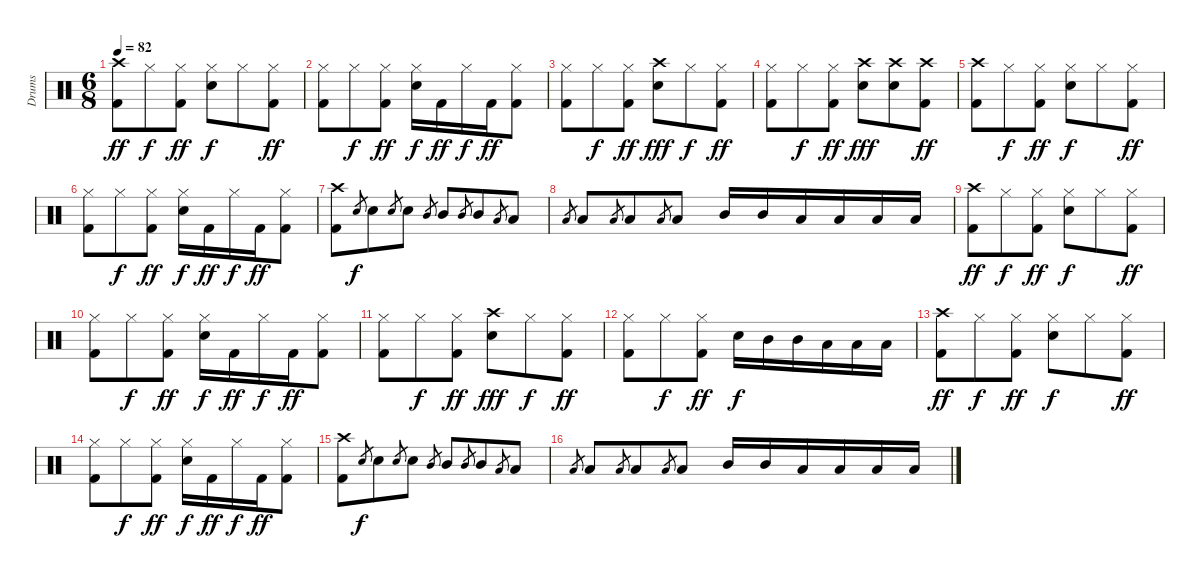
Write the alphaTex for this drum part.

\track ("Drums" "Drums") {instrument percussion}
\staff {score}
\articulation defaults
\ts (6 8)
\tempo 82
\clef neutral
\ks c
("Crash high (hit)" "Kick (hit) 2").8{dy ff} "Hi-Hat (closed)".8{dy f} ("Hi-Hat (closed)" "Kick (hit) 2").8{dy ff} ("Hi-Hat (closed)" "Snare (hit) 2").8{dy f} "Hi-Hat (closed)".8 ("Hi-Hat (closed)" "Kick (hit) 2").8{dy ff} |
("Hi-Hat (closed)" "Kick (hit) 2").8 "Hi-Hat (closed)".8{dy f} ("Hi-Hat (closed)" "Kick (hit) 2").8{dy ff} ("Hi-Hat (closed)" "Snare (hit) 2").16{dy f} "Kick (hit) 2".16{dy ff} "Hi-Hat (closed)".16{dy f} "Kick (hit) 2".16{dy ff} ("Hi-Hat (closed)" "Kick (hit) 2").8 |
("Hi-Hat (closed)" "Kick (hit) 2").8 "Hi-Hat (closed)".8{dy f} ("Hi-Hat (closed)" "Kick (hit) 2").8{dy ff} ("Crash high (hit)" "Snare (hit) 2").8{dy fff} "Hi-Hat (closed)".8{dy f} ("Hi-Hat (closed)" "Kick (hit) 2").8{dy ff} |
("Hi-Hat (closed)" "Kick (hit) 2").8 "Hi-Hat (closed)".8{dy f} ("Hi-Hat (closed)" "Kick (hit) 2").8{dy ff} ("Crash high (hit)" "Snare (hit) 2").8{dy fff} ("Crash high (hit)" "Snare (hit) 2").8 ("Crash high (hit)" "Kick (hit) 2").8{dy ff} |
("Crash high (hit)" "Kick (hit) 2").8 "Hi-Hat (closed)".8{dy f} ("Hi-Hat (closed)" "Kick (hit) 2").8{dy ff} ("Hi-Hat (closed)" "Snare (hit) 2").8{dy f} "Hi-Hat (closed)".8 ("Hi-Hat (closed)" "Kick (hit) 2").8{dy ff} |
("Hi-Hat (closed)" "Kick (hit) 2").8 "Hi-Hat (closed)".8{dy f} ("Hi-Hat (closed)" "Kick (hit) 2").8{dy ff} ("Hi-Hat (closed)" "Snare (hit) 2").16{dy f} "Kick (hit) 2".16{dy ff} "Hi-Hat (closed)".16{dy f} "Kick (hit) 2".16{dy ff} ("Hi-Hat (closed)" "Kick (hit) 2").8 |
("Crash high (hit)" "Kick (hit) 2").8 "Snare (hit) 2".8{gr dy f} "Snare (hit) 2".8 "Snare (hit) 2".8{gr} "Snare (hit) 2".8 "Mid Tom (hit)".8{gr} "Mid Tom (hit)".8 "Mid Tom (hit)".8{gr} "Mid Tom (hit)".8 "Low Tom (hit)".8{gr} "Low Tom (hit)".8 |
"Low Tom (hit)".8{gr} "Low Tom (hit)".8 "Low Tom (hit)".8{gr} "Low Tom (hit)".8 "Low Floor Tom (hit)".8{gr} "Low Floor Tom (hit)".8 "Mid Tom (hit)".16 "Mid Tom (hit)".16 "Low Tom (hit)".16 "Low Tom (hit)".16 "Low Floor Tom (hit)".16 "Low Floor Tom (hit)".16 |
("Crash high (hit)" "Kick (hit) 2").8{dy ff} "Hi-Hat (closed)".8{dy f} ("Hi-Hat (closed)" "Kick (hit) 2").8{dy ff} ("Hi-Hat (closed)" "Snare (hit) 2").8{dy f} "Hi-Hat (closed)".8 ("Hi-Hat (closed)" "Kick (hit) 2").8{dy ff} |
("Hi-Hat (closed)" "Kick (hit) 2").8 "Hi-Hat (closed)".8{dy f} ("Hi-Hat (closed)" "Kick (hit) 2").8{dy ff} ("Hi-Hat (closed)" "Snare (hit) 2").16{dy f} "Kick (hit) 2".16{dy ff} "Hi-Hat (closed)".16{dy f} "Kick (hit) 2".16{dy ff} ("Hi-Hat (closed)" "Kick (hit) 2").8 |
("Hi-Hat (closed)" "Kick (hit) 2").8 "Hi-Hat (closed)".8{dy f} ("Hi-Hat (closed)" "Kick (hit) 2").8{dy ff} ("Crash high (hit)" "Snare (hit) 2").8{dy fff} "Hi-Hat (closed)".8{dy f} ("Hi-Hat (closed)" "Kick (hit) 2").8{dy ff} |
("Hi-Hat (closed)" "Kick (hit) 2").8 "Hi-Hat (closed)".8{dy f} ("Hi-Hat (closed)" "Kick (hit) 2").8{dy ff} "Snare (hit) 2".16{dy f} "Mid Tom (hit)".16 "Mid Tom (hit)".16 "Low Tom (hit)".16 "Low Tom (hit)".16 "Low Floor Tom (hit)".16 |
("Crash high (hit)" "Kick (hit) 2").8{dy ff} "Hi-Hat (closed)".8{dy f} ("Hi-Hat (closed)" "Kick (hit) 2").8{dy ff} ("Hi-Hat (closed)" "Snare (hit) 2").8{dy f} "Hi-Hat (closed)".8 ("Hi-Hat (closed)" "Kick (hit) 2").8{dy ff} |
("Hi-Hat (closed)" "Kick (hit) 2").8 "Hi-Hat (closed)".8{dy f} ("Hi-Hat (closed)" "Kick (hit) 2").8{dy ff} ("Hi-Hat (closed)" "Snare (hit) 2").16{dy f} "Kick (hit) 2".16{dy ff} "Hi-Hat (closed)".16{dy f} "Kick (hit) 2".16{dy ff} ("Hi-Hat (closed)" "Kick (hit) 2").8 |
("Crash high (hit)" "Kick (hit) 2").8 "Snare (hit) 2".8{gr dy f} "Snare (hit) 2".8 "Snare (hit) 2".8{gr} "Snare (hit) 2".8 "Mid Tom (hit)".8{gr} "Mid Tom (hit)".8 "Mid Tom (hit)".8{gr} "Mid Tom (hit)".8 "Low Tom (hit)".8{gr} "Low Tom (hit)".8 |
"Low Tom (hit)".8{gr} "Low Tom (hit)".8 "Low Tom (hit)".8{gr} "Low Tom (hit)".8 "Low Floor Tom (hit)".8{gr} "Low Floor Tom (hit)".8 "Mid Tom (hit)".16 "Mid Tom (hit)".16 "Low Tom (hit)".16 "Low Tom (hit)".16 "Low Floor Tom (hit)".16 "Low Floor Tom (hit)".16
